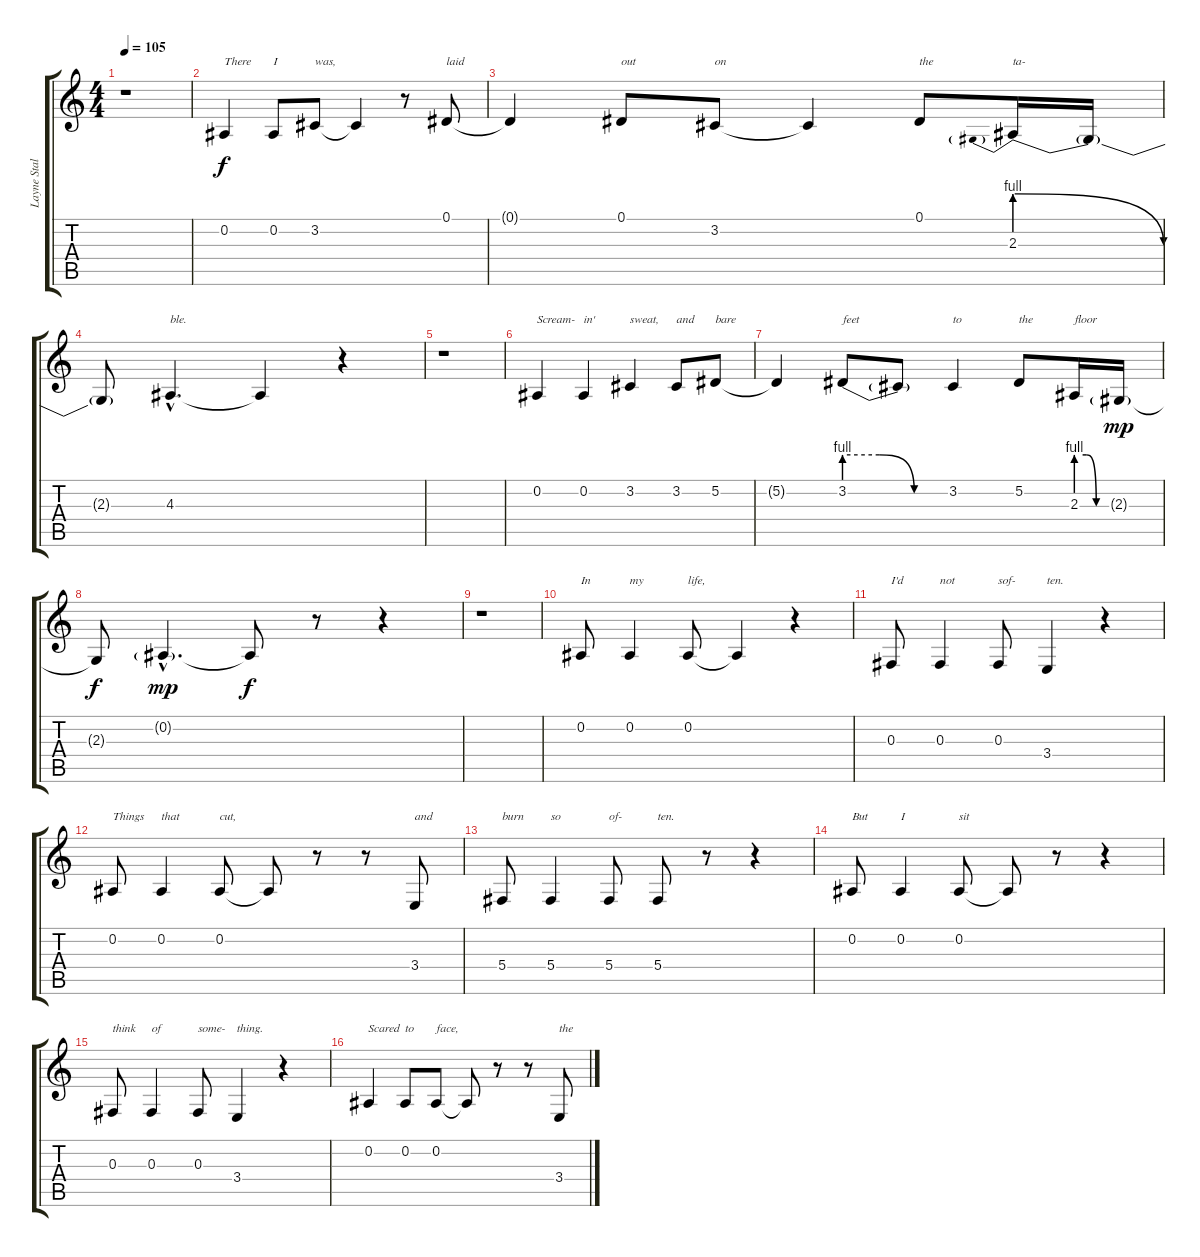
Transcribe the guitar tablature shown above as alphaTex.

\track ("Layne Staley - Vocals" "Layne Stal") {instrument lead2sawtooth}
\staff {score tabs}
\tuning (Eb4 Bb3 Gb3 Db3 Ab2 Eb2) {hide}
\ts (4 4)
\tempo 105
\clef g2
\ks c
r.1{dy f} |
0.2.4{txt "There"} 0.2.8{txt "I"} 3.2.8{txt "was,"} 3.2{t}.4 r.8 0.1.8{txt "laid"} |
0.1{t}.4 0.1.8{txt "out"} 3.2.8{txt "on"} 3.2{t}.4 0.1.8{txt "the"} 2.3{be (prebendrelease 0 4 60 0)}.16{txt "ta-"} 2.3{t}.16 |
2.3{t}.8 4.3{hac}.4{d txt "ble."} 4.3{t}.4 r.4 |
r.1 |
0.2.4{txt "Scream-"} 0.2.4{txt "in'"} 3.2.4{txt "sweat,"} 3.2.8{txt "and"} 5.2.8{txt "bare"} |
5.2{t}.4 3.2{be (custom 0 4 20 4 40 0 60 0)}.8{txt "feet"} 3.2{t}.8 3.2.4{txt "to"} 5.2.8{txt "the"} 2.3{be (custom 0 4 20 4 40 0 60 0)}.16{txt "floor"} 2.3{g}.16{dy mp} |
2.3{t}.8{dy f} 0.2{g hac}.4{d dy mp} 0.2{t}.8{dy f} r.8 r.4 |
r.1 |
0.2.8{txt "In"} 0.2.4{txt "my"} 0.2.8{txt "life,"} 0.2{t}.4 r.4 |
0.3.8{txt "I'd"} 0.3.4{txt "not"} 0.3.8{txt "sof-"} 3.4.4{txt "ten."} r.4 |
0.2.8{txt "Things"} 0.2.4{txt "that"} 0.2.8{txt "cut,"} 0.2{t}.8 r.8 r.8 3.4.8{txt "and"} |
5.4.8{txt "burn"} 5.4.4{txt "so"} 5.4.8{txt "of-"} 5.4.8{txt "ten."} r.8 r.4 |
0.2.8{txt "But"} 0.2.4{txt "I"} 0.2.8{txt "sit"} 0.2{t}.8 r.8 r.4 |
0.3.8{txt "think"} 0.3.4{txt "of"} 0.3.8{txt "some-"} 3.4.4{txt "thing."} r.4 |
0.2.4{txt "Scared"} 0.2.8{txt "to"} 0.2.8{txt "face,"} 0.2{t}.8 r.8 r.8 3.4.8{txt "the"}
